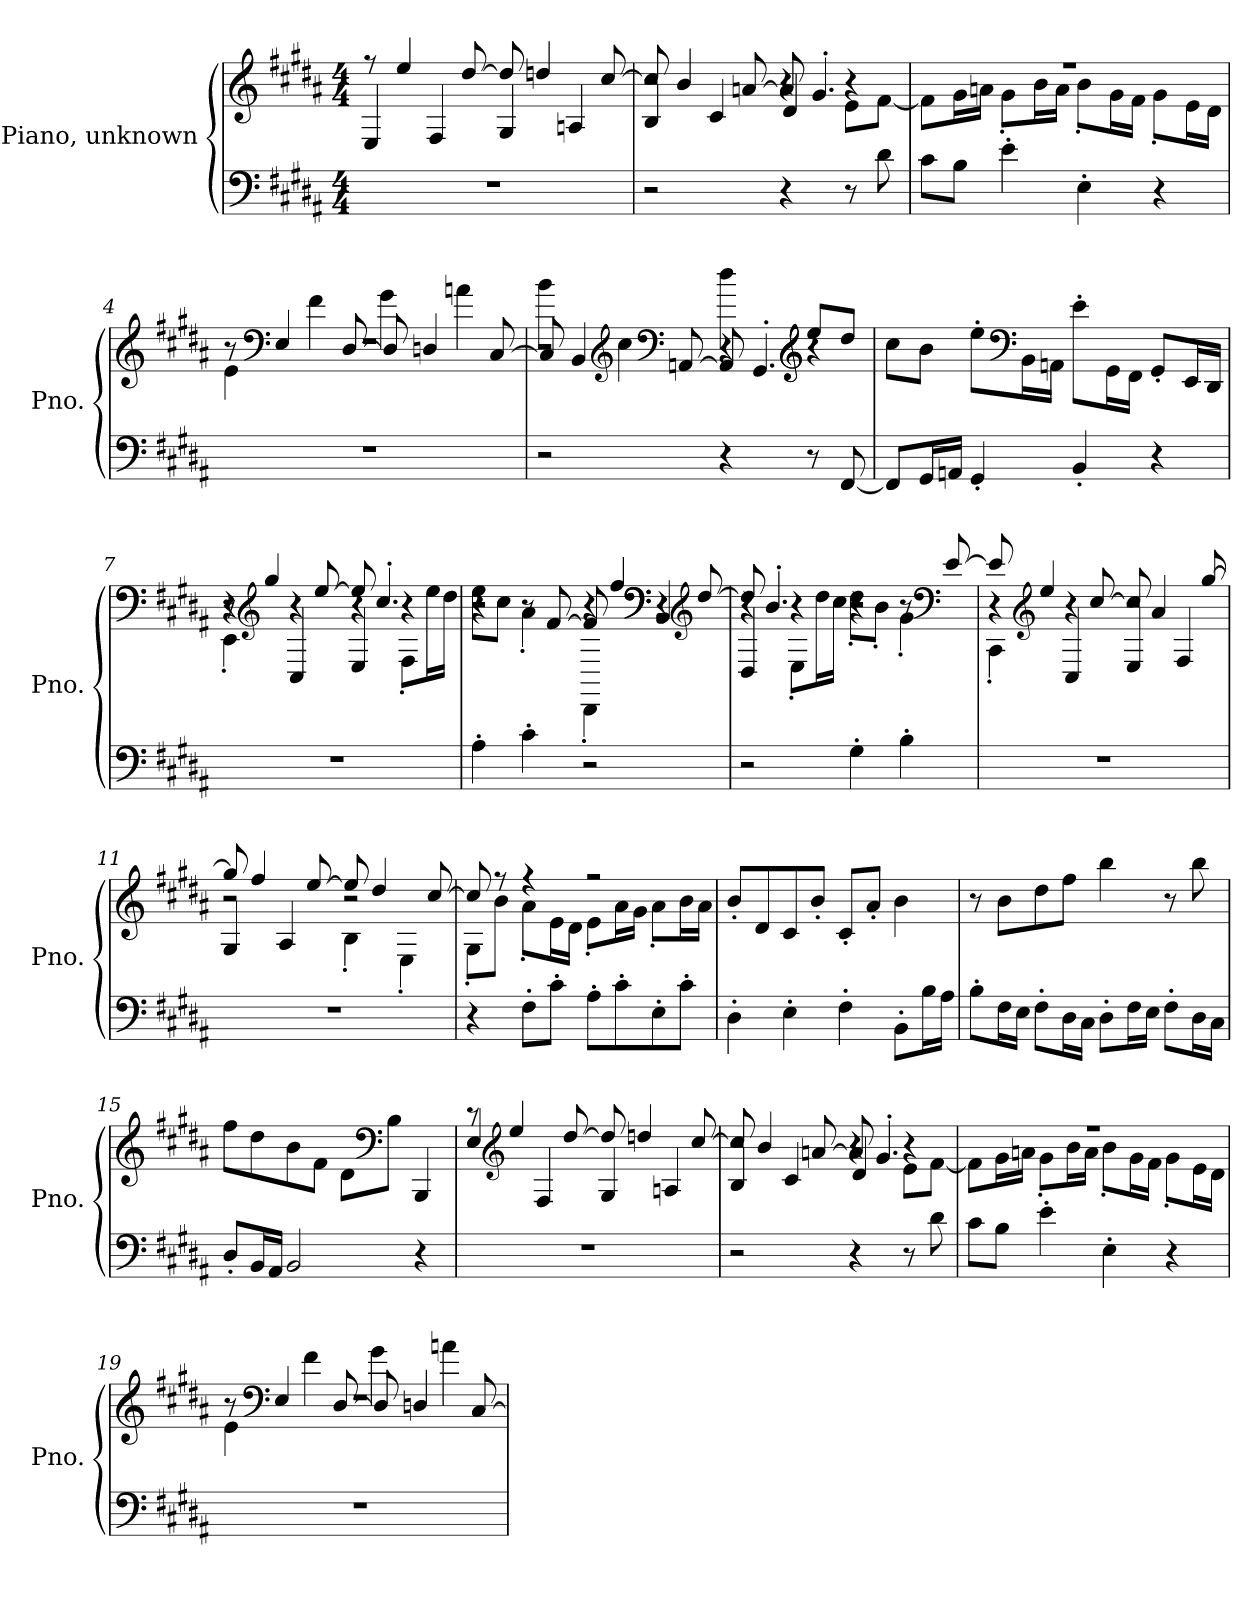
**kern	**kern
*part1	*part1
*staff2	*staff1
*I"Piano, unknown	*
*I'Pno.	*
*clefF4	*clefG2
*k[f#c#g#d#a#]	*k[f#c#g#d#a#]
*M4/4	*M4/4
*MM120	*MM120
=1	=1
*	*^
1r	8r	4E/
.	4ee/	.
.	.	4F#/
.	[8dd#/	.
.	8dd#/]	4G#/
.	4ddn/	.
.	.	4An/
.	[8cc#/	.
=2	=2	=2
*	*	*^
2r	8cc#/]	2r	4B/
.	4b/	.	.
.	.	.	4c#/
.	[8an/	.	.
4r	8a/]	4r	4d#/
.	4.g#'/	.	.
8r	.	8e\L	4r
8d#\	.	[8f#\J	.
*	*	*v	*v
=3	=3	=3
8c#\L	1r	8f#\L]
8B\J	.	16g#\L
.	.	16an\JJ
4e'\	.	8g#'\L
.	.	16b\L
.	.	16a\JJ
4E'\	.	8b'\L
.	.	16g#\L
.	.	16f#\JJ
4r	.	8g#'\L
.	.	16e\L
.	.	16d#\JJ
!!LO:LB:g=z
=4	=4	=4
*	*	*^
1r	1r	4e\	8r
*	*clefF4	*	*
.	.	.	4E/
.	.	4f#\	.
.	.	.	[8D#/
.	.	4g#\	8D#/]
.	.	.	4Dn/
.	.	4an\	.
.	.	.	[8C#/
=5	=5	=5	=5
2r	2r	4b\	8C#/]
.	.	.	4BB/
*	*clefG2	*	*
.	.	4cc#\	.
*	*clefF4	*	*
.	.	.	[8AAn/
4r	4r	4dd#\	8AA/]
.	.	.	4.GG#'/
*	*clefG2	*	*
8r	8ee/L	4r	.
[8FF#/	8dd#/J	.	.
*	*v	*v	*v
!!LO:LB:g=z
=6	=6
8FF#/L]	8cc#\L
16GG#/L	8b\J
16AAn/JJ	.
4GG#'/	8ee'\L
*	*clefF4
.	16BB\L
.	16AAn\JJ
4BB'/	8e'\L
.	16GG#\L
.	16FF#\JJ
4r	8GG#'/L
.	16EE/L
.	16DD#/JJ
=7	=7
*	*^
*	*	*^
1r	8r	4EE'\	4r
*	*clefG2	*	*
.	4gg#/	.	.
.	.	4r	4C#/
.	[8ee/	.	.
.	8ee/]	4r	4E/
.	4.cc#'/	.	.
.	.	8F#'\L	4r
.	.	16ee\L	.
.	.	16dd#\JJ	.
=8	=8	=8	=8
4A#'\	4r	8ee\L	2r
.	.	8cc#\J	.
4c#'\	8r	4a#'\	.
.	[8f#/	.	.
2r	8f#/]	4DD#'\	4r
.	4ff#/	.	.
*	*clefF4	*	*
.	.	4r	4BB/
*	*clefG2	*	*
.	[8dd#/	.	.
!!LO:LB:g=z	!!	!!
=9	=9	=9	=9
2r	8dd#/]	4r	4D#/
.	4.b'/	.	.
.	.	8E'\L	4r
.	.	16dd#\L	.
.	.	16cc#\JJ	.
4G#'\	4r	8dd#'\L	2r
.	.	8b'\J	.
4B'\	8r	4g#'\	.
*	*clefF4	*	*
.	[8e/	.	.
=10	=10	=10	=10
1r	8e/]	4CC#'\	4r
*	*clefG2	*	*
.	4ee/	.	.
.	.	4r	4C#/
.	[8cc#/	.	.
.	8cc#/]	2r	4E/
.	4a#/	.	.
.	.	.	4F#/
.	[8gg#/	.	.
=11	=11	=11	=11
1r	8gg#/]	2r	4G#/
.	4ff#/	.	.
.	.	.	4A#/
.	[8ee/	.	.
.	8ee/]	4B'\	2r
.	4dd#/	.	.
.	.	4E'\	.
.	[8cc#/	.	.
*	*	*v	*v
!!LO:LB:g=z
=12	=12	=12
4r	8cc#/]	8G#'\L
.	8r	8b\J
8F#'\L	4r	8a#'\L
8c#'\J	.	16e\L
.	.	16d#\JJ
8A#'\L	2r	8e'\L
8c#'\	.	16a#\L
.	.	16g#\JJ
8E'\	.	8a#'\L
8c#'\J	.	16b\L
.	.	16a#\JJ
*	*v	*v
=13	=13
4D#'\	8b'/L
.	8d#/
4E'\	8c#/
.	8b'/J
4F#'\	8c#'/L
.	8a#'/J
8BB'\L	4b\
16B\L	.
16A#\JJ	.
=14	=14
8B'\L	8r
16F#\L	8b\L
16E\JJ	.
8F#'\L	8dd#\
16D#\L	8ff#\J
16C#\JJ	.
8D#'\L	4bb\
16F#\L	.
16E\JJ	.
8F#'\L	8r
16D#\L	8bb\
16C#\JJ	.
=15	=15
8D#'/L	8ff#\L
16BB/L	8dd#\
16AA#/JJ	.
2BB/	8b\
.	8f#\J
.	8d#\L
*	*clefF4
.	8B\J
4r	4BBB/
!!LO:LB:g=z
=16	=16
*	*^
1r	8r	4E/
*	*clefG2	*
.	4ee/	.
.	.	4F#/
.	[8dd#/	.
.	8dd#/]	4G#/
.	4ddn/	.
.	.	4An/
.	[8cc#/	.
=17	=17	=17
*	*	*^
2r	8cc#/]	2r	4B/
.	4b/	.	.
.	.	.	4c#/
.	[8an/	.	.
4r	8a/]	4r	4d#/
.	4.g#'/	.	.
8r	.	8e\L	4r
8d#\	.	[8f#\J	.
*	*	*v	*v
=18	=18	=18
8c#\L	1r	8f#\L]
8B\J	.	16g#\L
.	.	16an\JJ
4e'\	.	8g#'\L
.	.	16b\L
.	.	16a\JJ
4E'\	.	8b'\L
.	.	16g#\L
.	.	16f#\JJ
4r	.	8g#'\L
.	.	16e\L
.	.	16d#\JJ
!!LO:PB:g=z
=19	=19	=19
*	*	*^
1r	1r	4e\	8r
*	*clefF4	*	*
.	.	.	4E/
.	.	4f#\	.
.	.	.	[8D#/
.	.	4g#\	8D#/]
.	.	.	4Dn/
.	.	4an\	.
.	.	.	[8C#/
*	*v	*v	*v
=	=
*-	*-
